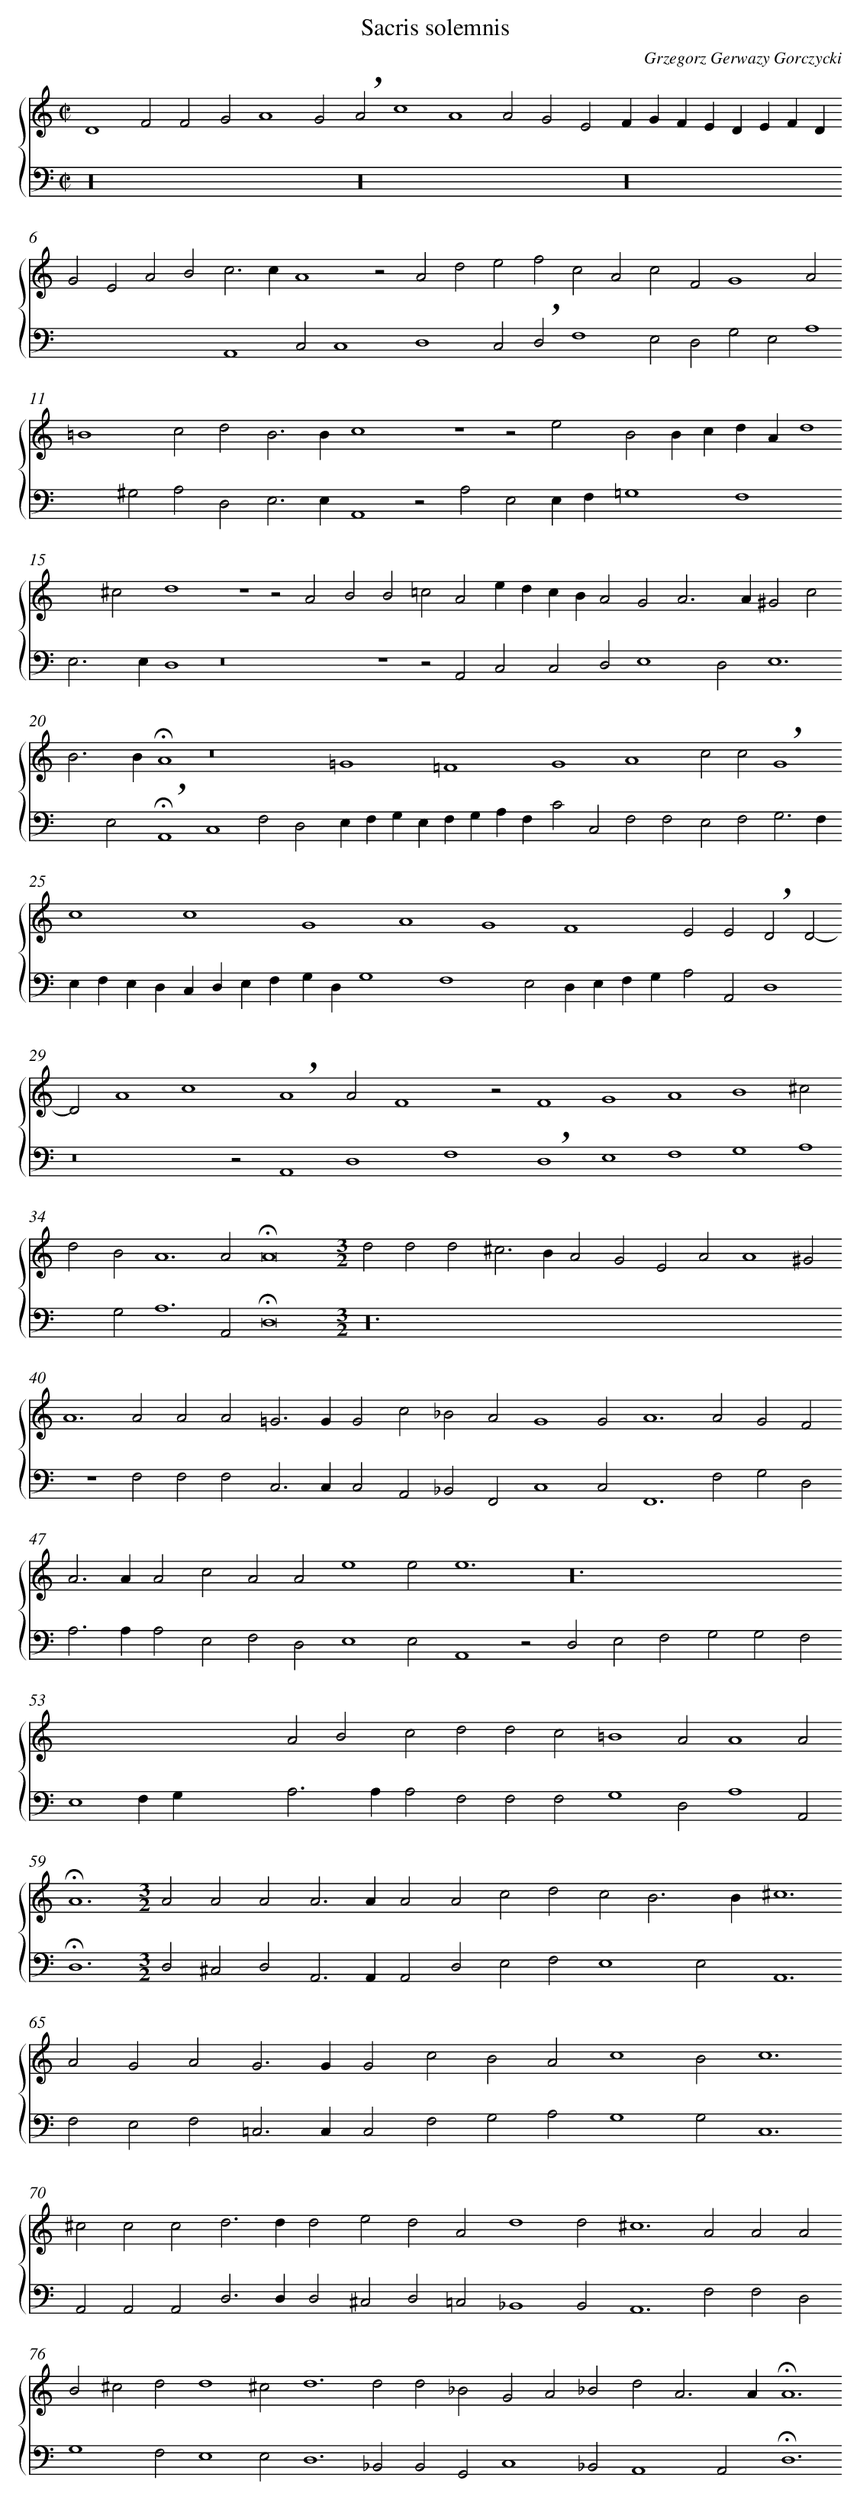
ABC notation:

X:1
T: Sacris solemnis
C: Grzegorz Gerwazy Gorczycki
L: 1/4
M: C|
%%staves {1 2}
V: 1
V: 2 clef=bass
K: C
[V:1] D4F2F2 [|]
[V:2] z16 [|]
[V:1] G2A4G2 [|]
[V:2]  [|]
[V:1] !breath!A2c4A4 [|]
[V:2] z16 [|]
[V:1] A2G2E2 [|]
[V:2]  [|]
[V:1] FGFEDEFD [|]
[V:2] z16 [|]
[V:1] G2E2A2B2 [|]
[V:2]  [|]
[V:1] c2>c2A4 [|]
[V:2] A,,4C,2C,4 [|]
[V:1] z2A2d2e2 [|]
[V:2] D,4C,2 [|]
[V:1] f2c2A2c2 [|]
[V:2] !breath!D,2F,4E,2 [|]
[V:1] F2G4A2 [|]
[V:2] D,2G,2E,2A,4 [|]
[V:1] =B4c2d2 [|]
[V:2] ^G,2A,2D,2 [|]
[V:1] B2>B2c4 [|]
[V:2] E,2>E,2A,,4 [|]
[V:1] z4z2e2 [|]
[V:2] z2A,2E,2E,F, [|]
[V:1] B2BcdAd4 [|]
[V:2] =G,4F,4 [|]
[V:1] ^c2d4 [|]
[V:2] E,2>E,2D,4 [|]
[V:1] z4z2A2 [|]
[V:2] z8 [|]
[V:1] B2B2=c2A2 [|]
[V:2] z4z2A,,2 [|]
[V:1] edcBA2G2 [|]
[V:2] C,2C,2D,2E,4 [|]
[V:1] A2>A2^G2c2 [|]
[V:2] D,2E,6 [|]
[V:1] B2>B2!fermata!A4 [|]
[V:2] E,2!fermata!!breath!A,,4 [|]
[V:1] z8 [|]
[V:2] C,4F,2D,2 [|]
[V:1] =G4=F4 [|]
[V:2] E,F,G,E,F,G,A,F, [|]
[V:1] G4A4 [|]
[V:2] C2C,2F,2F,2 [|]
[V:1] c2c2!breath!G4 [|]
[V:2] E,2F,2G,3F, [|]
[V:1] c4c4 [|]
[V:2] E,F,E,D,C,D,E,F, [|]
[V:1] G4A4 [|]
[V:2] G,D,G,4F,4 [|]
[V:1] G4F4 [|]
[V:2] E,2D,E,F,G, [|]
[V:1] E2E2!breath!D2D2- [|]
[V:2] A,2A,,2D,4 [|]
[V:1] D2A4c4 [|]
[V:2] z8 [|]
[V:1] !breath!A4A2 [|]
[V:2] z2A,,4D,4 [|]
[V:1] F4z2F4 [|]
[V:2] F,4!breath!D,4 [|]
[V:1] G4A4 [|]
[V:2] E,4F,4 [|]
[V:1] B4^c2 [|]
[V:2] G,4A,4 [|]
[V:1] d2B2A6 [|]
[V:2] G,2A,6 [|]
[V:1] A2!fermata!A8 [|]
[V:2] A,,2!fermata!D,8 [|]
[V:1] [M:3/2]d2d2d2 [|]
[V:2] [M:3/2]z24 [|]
[V:1] ^c2>B2A2 [|]
[V:2]  [|]
[V:1] G2E2A2 [|]
[V:2]  [|]
[V:1] A4^G2 [|]
[V:2]  [|]
[V:1] A6 [|]
[V:2] z6 [|]
[V:1] A2A2A2 [|]
[V:2] F,2F,2F,2 [|]
[V:1] =G2>G2G2 [|]
[V:2] C,2>C,2C,2 [|]
[V:1] c2_B2A2 [|]
[V:2] A,,2_B,,2F,,2 [|]
[V:1] G4G2 [|]
[V:2] C,4C,2 [|]
[V:1] A6 [|]
[V:2] F,,6 [|]
[V:1] A2G2F2 [|]
[V:2] F,2G,2D,2 [|]
[V:1] A2>A2A2 [|]
[V:2] A,2>A,2A,2 [|]
[V:1] c2A2A2 [|]
[V:2] E,2F,2D,2 [|]
[V:1] e4e2 [|]
[V:2] E,4E,2 [|]
[V:1] e6 [|]
[V:2] A,,4z2 [|]
[V:1] z24 [|]
[V:2] D,2E,2F,2 [|]
[V:1]  [|]
[V:2] G,2G,2F,2 [|]
[V:1]  [|]
[V:2] E,4F,G, [|]
[V:1]  [|]
[V:2] x6 [|]
[V:1] A2B2c2 [|]
[V:2] A,2>A,2A,2 [|]
[V:1] d2d2c2 [|]
[V:2] F,2F,2F,2 [|]
[V:1] =B4A2 [|]
[V:2] G,4D,2 [|]
[V:1] A4A2 [|]
[V:2] A,4A,,2 [|]
[V:1] !fermata!A6 [|]
[V:2] !fermata!D,6 [|]
[V:1] [M:3/2]A2A2A2 [|]
[V:2] [M:3/2]D,2^C,2D,2 [|]
[V:1] A2>A2A2 [|]
[V:2] A,,2>A,,2A,,2 [|]
[V:1] A2c2d2 [|]
[V:2] D,2E,2F,2 [|]
[V:1] c2B3B [|]
[V:2] E,4E,2 [|]
[V:1] ^c6 [|]
[V:2] A,,6 [|]
[V:1] A2G2A2 [|]
[V:2] F,2E,2F,2 [|]
[V:1] G2>G2G2 [|]
[V:2] =C,2>C,2C,2 [|]
[V:1] c2B2A2 [|]
[V:2] F,2G,2A,2 [|]
[V:1] c4B2 [|]
[V:2] G,4G,2 [|]
[V:1] c6 [|]
[V:2] C,6 [|]
[V:1] ^c2c2c2 [|]
[V:2] A,,2A,,2A,,2 [|]
[V:1] d2>d2d2 [|]
[V:2] D,2>D,2D,2 [|]
[V:1] e2d2A2 [|]
[V:2] ^C,2D,2=C,2 [|]
[V:1] d4d2 [|]
[V:2] _B,,4B,,2 [|]
[V:1] ^c6 [|]
[V:2] A,,6 [|]
[V:1] A2A2A2 [|]
[V:2] F,2F,2D,2 [|]
[V:1] B2^c2d2 [|]
[V:2] G,4F,2 [|]
[V:1] d4^c2 [|]
[V:2] E,4E,2 [|]
[V:1] d6 [|]
[V:2] D,6 [|]
[V:1] d2d2_B2 [|]
[V:2] _B,,2B,,2G,,2 [|]
[V:1] G2A2_B2 [|]
[V:2] C,4_B,,2 [|]
[V:1] d2A3A [|]
[V:2] A,,4A,,2 [|]
[V:1] !fermata!A6 [|]
[V:2] !fermata!D,6 [|]
